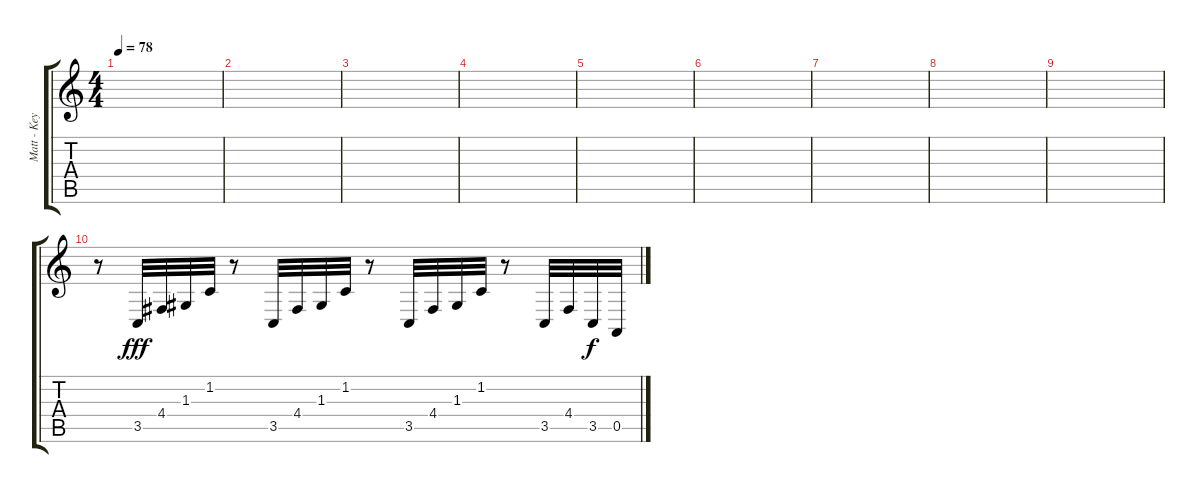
\track ("Matt - Keyboard FX" "Matt - Key") {instrument acousticgrandpiano}
\staff {score tabs}
\tuning (E4 B3 G3 D3 A2 E2) {hide}
\ts (4 4)
\tempo 78
\clef g2
\ks c
|
|
|
|
|
|
|
|
|
r.8{volume 13} 3.5.32{dy fff} 4.4.32 1.3.32 1.2.32 r.8 3.5.32 4.4.32 1.3.32 1.2.32 r.8 3.5.32 4.4.32 1.3.32 1.2.32 r.8 3.5.32 4.4.32 3.5.32{dy f} 0.5.32
